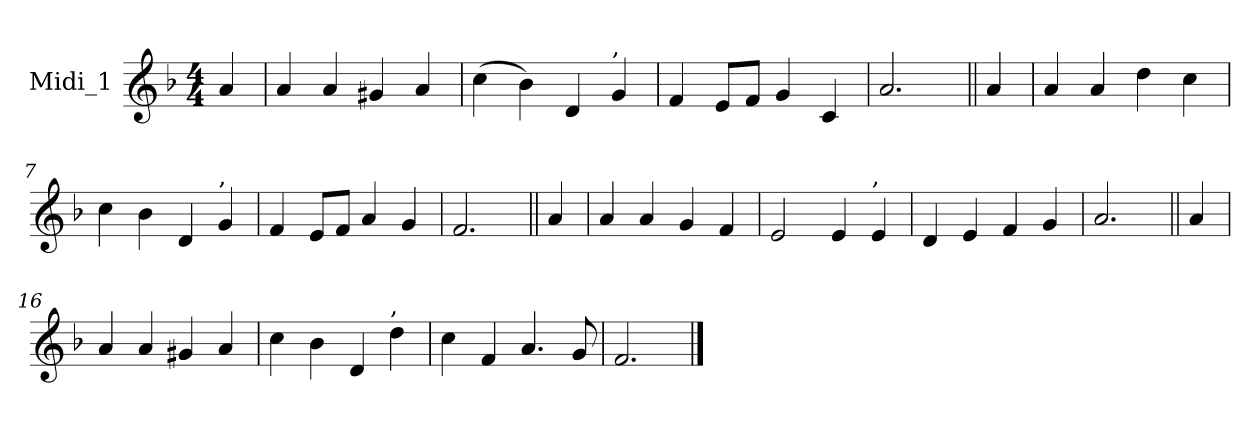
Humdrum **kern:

**kern
*part1
*staff1
*I"Midi_1
*clefG2
*k[b-]
*F:
*M4/4
=
4a
=1
4a
4a
4g#X
4a
=2
(>4cc
4b-)
4d
!LO:TX:a:t=,
4g
=3
4f
8eL
8fJ
4g
4c
=4
2.a
!!LO:LB:g=z
=5||
4a
=6
4a
4a
4dd
4cc
=7
4cc
4b-
4d
!LO:TX:a:t=,
4g
=8
4f
8eL
8fJ
4a
4g
=9
2.f
!!LO:LB:g=z
=10||
4a
=11
4a
4a
4g
4f
=12
2e
4e
!LO:TX:a:t=,
4e
=13
4d
4e
4f
4g
=14
2.a
!!LO:LB:g=z
=15||
4a
=16
4a
4a
4g#X
4a
=17
4cc
4b-
4d
!LO:TX:a:t=,
4dd
=18
4cc
4f
4.a
8g
=19
2.f
==
*-
